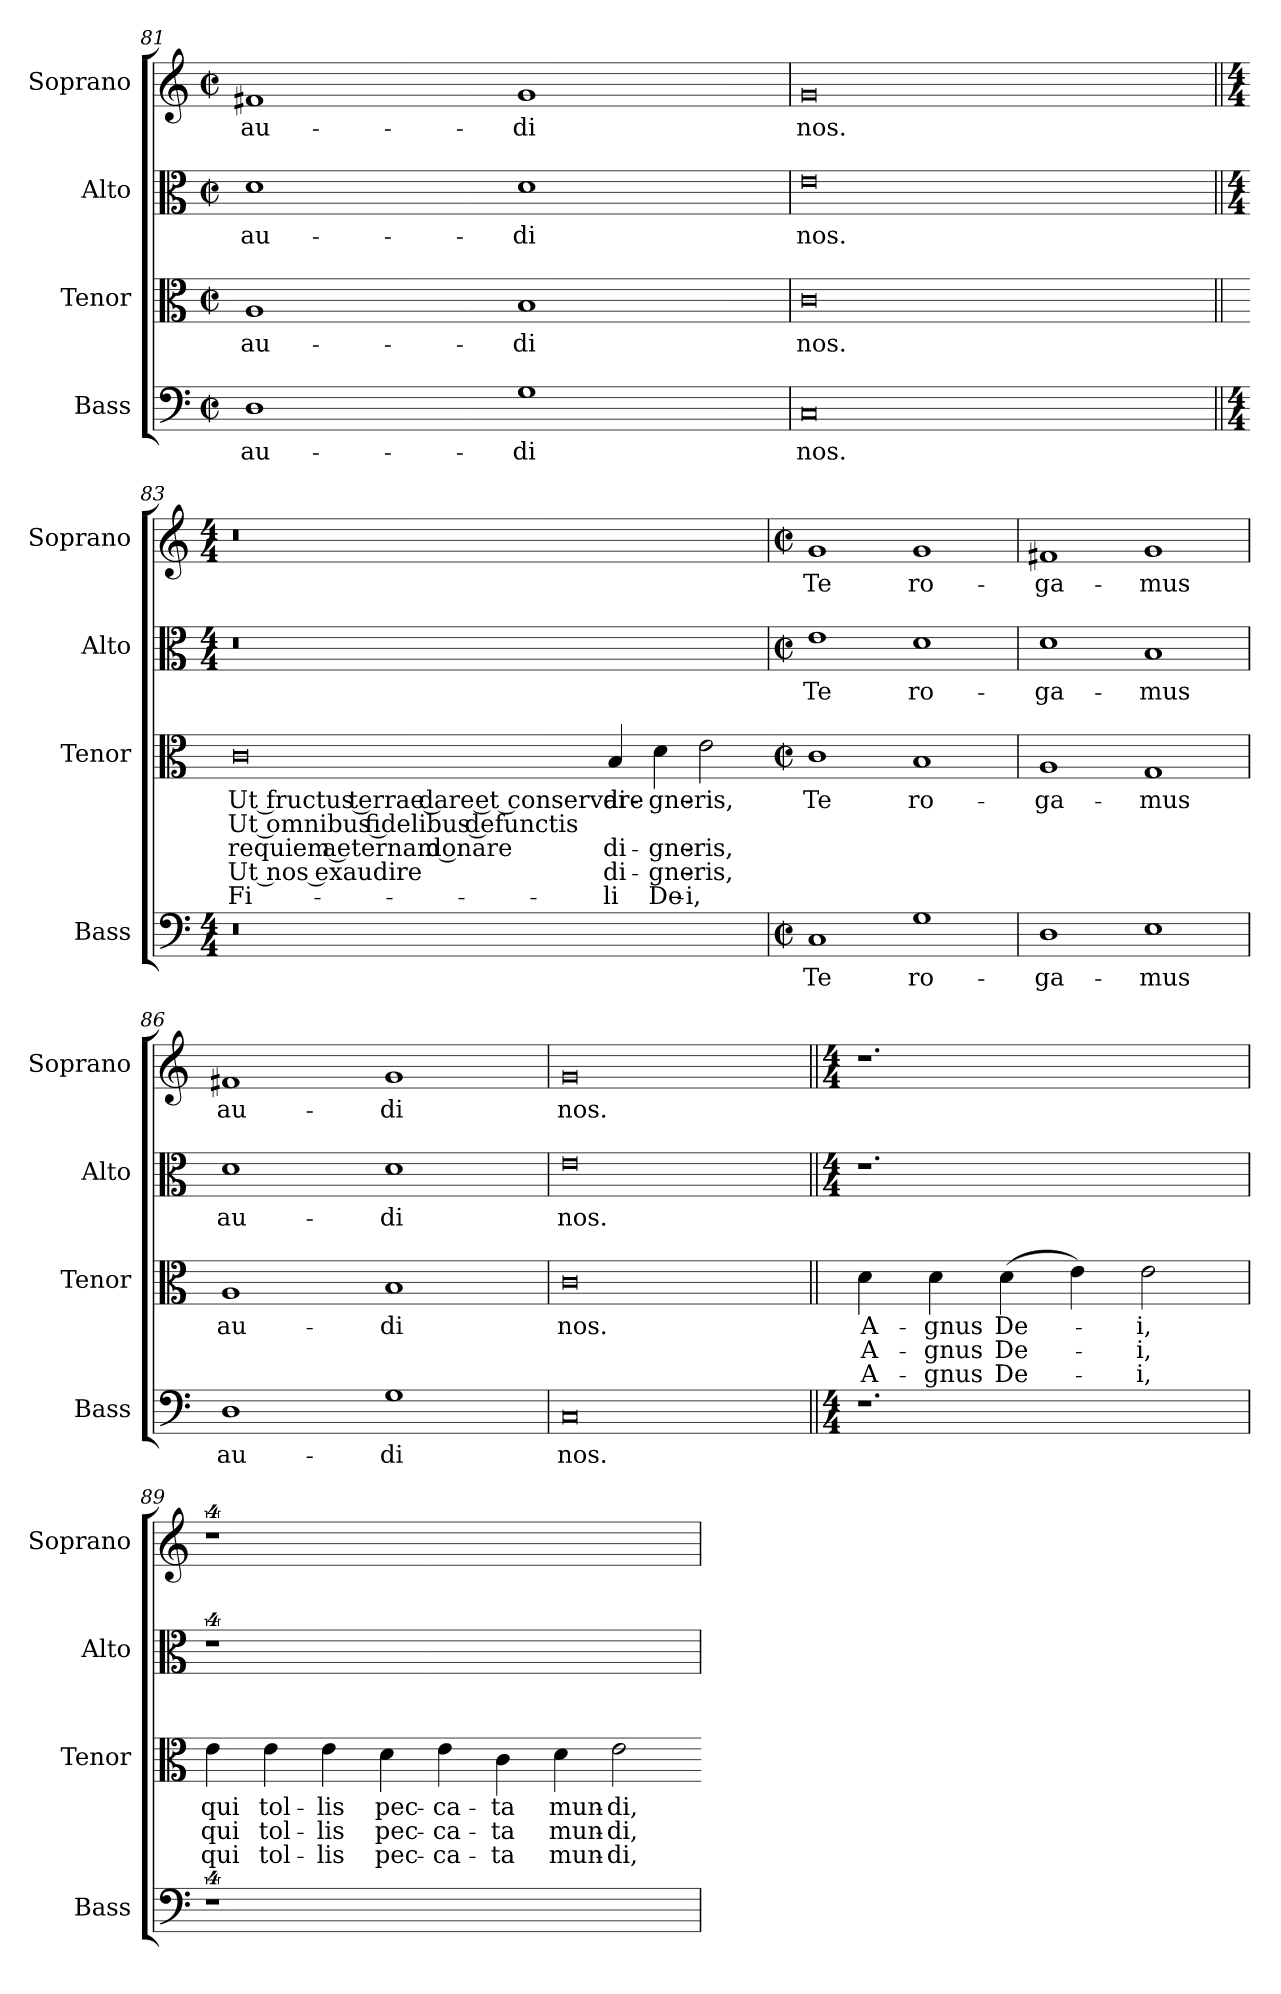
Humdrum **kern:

**kern	**text	**kern	**text	**text	**text	**text	**text	**kern	**text	**kern	**text
*part4	*part4	*part3	*part3	*part3	*part3	*part3	*part3	*part2	*part2	*part1	*part1
*staff4	*staff4	*staff3	*staff3	*staff3	*staff3	*staff3	*staff3	*staff2	*staff2	*staff1	*staff1
*I"Bass	*	*I"Tenor	*	*	*	*	*	*I"Alto	*	*I"Soprano	*
*I'Bass	*	*I'Tenor	*	*	*	*	*	*I'Alto	*	*I'Soprano	*
*clefF4	*	*clefC3	*	*	*	*	*	*clefC3	*	*clefG2	*
*k[]	*	*k[]	*	*	*	*	*	*k[]	*	*k[]	*
*C:	*	*C:	*	*	*	*	*	*C:	*	*C:	*
*M4/2	*	*M4/2	*	*	*	*	*	*M4/2	*	*M4/2	*
*met(c|)	*	*met(c|)	*	*	*	*	*	*met(c|)	*	*met(c|)	*
=81	=81	=81	=81	=81	=81	=81	=81	=81	=81	=81	=81
!	!LO:LY:b	!	!LO:LY:b	!	!	!	!	!	!LO:LY:b	!	!LO:LY:b
1D	au-	1A	au-	.	.	.	.	1d	au-	1f#X	au-
!	!LO:LY:b	!	!LO:LY:b	!	!	!	!	!	!LO:LY:b	!	!LO:LY:b
1G	-di	1B	-di	.	.	.	.	1d	-di	1g	-di
=82	=82	=82	=82	=82	=82	=82	=82	=82	=82	=82	=82
!	!LO:LY:b	!	!LO:LY:b	!	!	!	!	!	!LO:LY:b	!	!LO:LY:b
0C	nos.	0c	nos.	.	.	.	.	0e	nos.	0g	nos.
!!LO:LB:g=z
=83||	=83||	=83||	=83||	=83||	=83||	=83||	=83||	=83||	=83||	=83||	=83||
*M4/4	*	*	*	*	*	*	*	*M4/4	*	*M4/4	*
!	!	!	!LO:LY:b	!LO:LY:b	!LO:LY:b	!LO:LY:b	!LO:LY:b	!	!	!	!
0.r	.	0c	Ut fructus terrae dare et conservare	Ut omnibus fidelibus defunctis	requiem aeternam donare	Ut nos exaudire	Fi-	0.r	.	0.r	.
!	!	!	!LO:LY:b	!	!LO:LY:b	!LO:LY:b	!LO:LY:b	!	!	!	!
.	.	4B	-di-	.	-di-	-di-	-li	.	.	.	.
!	!	!	!LO:LY:b	!	!LO:LY:b	!LO:LY:b	!LO:LY:b	!	!	!	!
.	.	4d	gne-	.	-gne-	-gne-	-De-	.	.	.	.
!	!	!	!LO:LY:b	!	!LO:LY:b	!LO:LY:b	!LO:LY:b	!	!	!	!
.	.	2e	-ris,	.	ris,	ris,	i,	.	.	.	.
!!LO:LB:g=z
=84	=84	=84-	=84	=84	=84	=84	=84	=84	=84	=84	=84
*k[]	*	*	*	*	*	*	*	*k[]	*	*k[]	*
*C:	*	*	*	*	*	*	*	*C:	*	*C:	*
*M4/2	*	*M4/2	*	*	*	*	*	*M4/2	*	*M4/2	*
*met(c|)	*	*met(c|)	*	*	*	*	*	*met(c|)	*	*met(c|)	*
!	!LO:LY:b	!	!LO:LY:b	!	!	!	!	!	!LO:LY:b	!	!LO:LY:b
1C	Te	1c	Te	.	.	.	.	1e	Te	1g	Te
!	!LO:LY:b	!	!LO:LY:b	!	!	!	!	!	!LO:LY:b	!	!LO:LY:b
1G	ro-	1B	ro-	.	.	.	.	1d	ro-	1g	ro-
=85	=85	=85	=85	=85	=85	=85	=85	=85	=85	=85	=85
!	!LO:LY:b	!	!LO:LY:b	!	!	!	!	!	!LO:LY:b	!	!LO:LY:b
1D	-ga-	1A	-ga-	.	.	.	.	1d	-ga-	1f#X	-ga-
!	!LO:LY:b	!	!LO:LY:b	!	!	!	!	!	!LO:LY:b	!	!LO:LY:b
1E	-mus	1G	-mus	.	.	.	.	1B	-mus	1g	-mus
=86	=86	=86	=86	=86	=86	=86	=86	=86	=86	=86	=86
!	!LO:LY:b	!	!LO:LY:b	!	!	!	!	!	!LO:LY:b	!	!LO:LY:b
1D	au-	1A	au-	.	.	.	.	1d	au-	1f#X	au-
!	!LO:LY:b	!	!LO:LY:b	!	!	!	!	!	!LO:LY:b	!	!LO:LY:b
1G	-di	1B	-di	.	.	.	.	1d	-di	1g	-di
=87	=87	=87	=87	=87	=87	=87	=87	=87	=87	=87	=87
!	!LO:LY:b	!	!LO:LY:b	!	!	!	!	!	!LO:LY:b	!	!LO:LY:b
0C	nos.	0c	nos.	.	.	.	.	0e	nos.	0g	nos.
!!LO:LB:g=z
=88||	=88||	=88||	=88||	=88||	=88||	=88||	=88||	=88||	=88||	=88||	=88||
*M4/4	*	*	*	*	*	*	*	*M4/4	*	*M4/4	*
!	!	!	!LO:LY:b	!LO:LY:b	!LO:LY:b	!	!	!	!	!	!
1.r	.	4d	A-	-A-	-A-	.	.	1.r	.	1.r	.
!	!	!	!LO:LY:b	!LO:LY:b	!LO:LY:b	!	!	!	!	!	!
.	.	4d	-gnus	gnus	gnus	.	.	.	.	.	.
!	!	!	!LO:LY:b	!LO:LY:b	!LO:LY:b	!	!	!	!	!	!
.	.	(<4d	De-	De-	De-	.	.	.	.	.	.
.	.	4e)	.	.	.	.	.	.	.	.	.
!	!	!	!LO:LY:b	!LO:LY:b	!LO:LY:b	!	!	!	!	!	!
.	.	2e	i,	i,	i,	.	.	.	.	.	.
=89	=89	=89	=89	=89	=89	=89	=89	=89	=89	=89	=89
!	!	!	!LO:LY:b	!LO:LY:b	!LO:LY:b	!	!	!	!	!	!
4%9r	.	4e	qui	qui	qui	.	.	4%9r	.	4%9r	.
!	!	!	!LO:LY:b	!LO:LY:b	!LO:LY:b	!	!	!	!	!	!
.	.	4e	tol-	-tol-	-tol-	.	.	.	.	.	.
!	!	!	!LO:LY:b	!LO:LY:b	!LO:LY:b	!	!	!	!	!	!
.	.	4e	-lis	lis	lis	.	.	.	.	.	.
!	!	!	!LO:LY:b	!LO:LY:b	!LO:LY:b	!	!	!	!	!	!
.	.	4d	pec-	-pec-	-pec-	.	.	.	.	.	.
!	!	!	!LO:LY:b	!LO:LY:b	!LO:LY:b	!	!	!	!	!	!
.	.	4e	-ca-	-ca-	-ca-	.	.	.	.	.	.
!	!	!	!LO:LY:b	!LO:LY:b	!LO:LY:b	!	!	!	!	!	!
.	.	4c	-ta	ta	ta	.	.	.	.	.	.
!	!	!	!LO:LY:b	!LO:LY:b	!LO:LY:b	!	!	!	!	!	!
.	.	4d	mun-	-mun-	-mun-	.	.	.	.	.	.
!	!	!	!LO:LY:b	!LO:LY:b	!LO:LY:b	!	!	!	!	!	!
.	.	2e	-di,	di,	di,	.	.	.	.	.	.
=	=	=-	=	=	=	=	=	=	=	=	=
*-	*-	*-	*-	*-	*-	*-	*-	*-	*-	*-	*-
